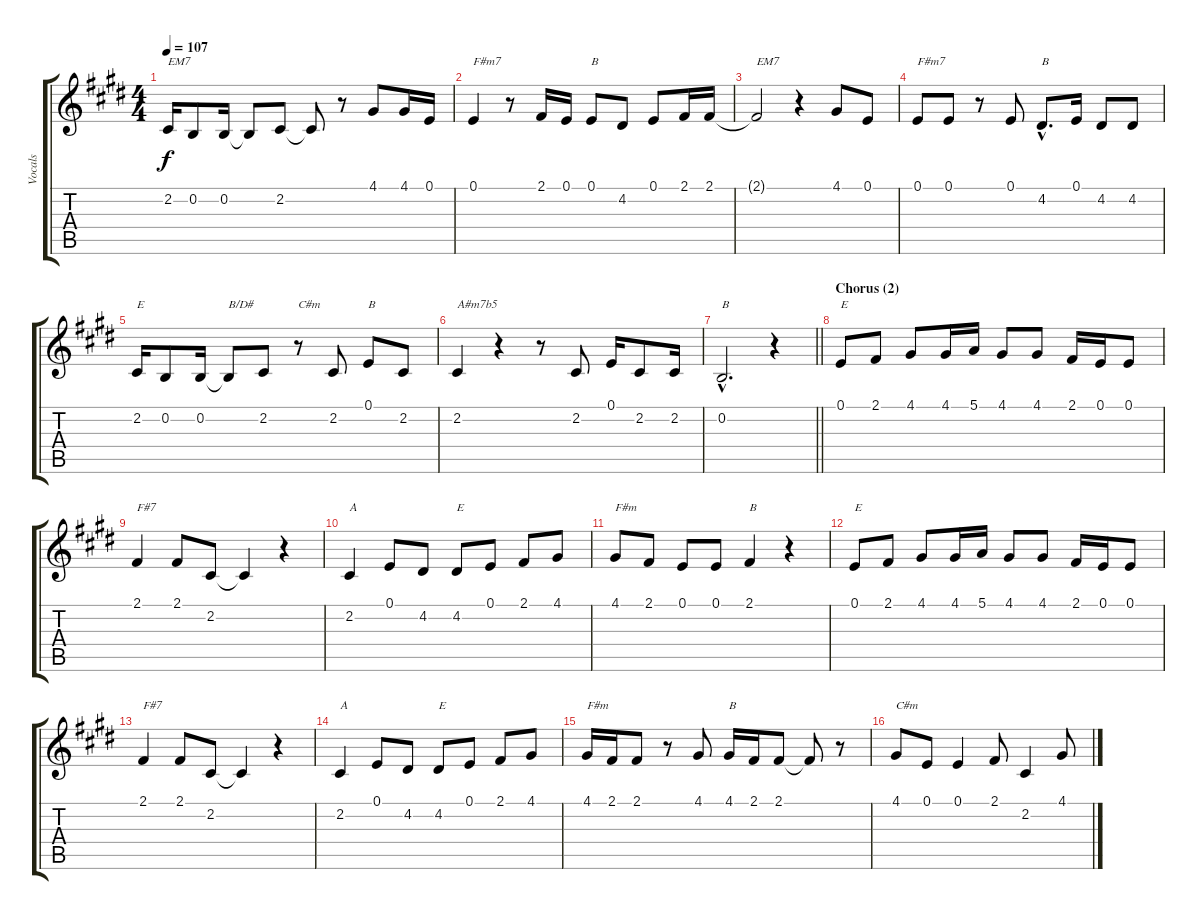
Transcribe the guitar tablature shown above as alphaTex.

\track ("Vocals" "Vocals") {instrument sopranosax}
\staff {score tabs}
\tuning (E4 B3 G3 D3 A2 E2) {hide}
\ts (4 4)
\tempo 107
\clef g2
\ks e
2.2.16{txt "EM7" dy f} 0.2.8 0.2.16 0.2{t}.8 2.2.8 2.2{t}.8 r.8 4.1.8 4.1.16 0.1.16 |
0.1.4{txt "F#m7"} r.8 2.1.16 0.1.16 0.1.8{txt "B"} 4.2.8 0.1.8 2.1.16 2.1.16 |
2.1{t}.2{txt "EM7"} r.4 4.1.8 0.1.8 |
0.1.8{txt "F#m7"} 0.1.8 r.8 0.1.8 4.2{hac}.8{d txt "B"} 0.1.16 4.2.8 4.2.8 |
2.2.16{txt "E"} 0.2.8 0.2.16 0.2{t}.8{txt "B/D#"} 2.2.8 r.8{txt "C#m"} 2.2.8 0.1.8{txt "B"} 2.2.8 |
2.2.4{txt "A#m7b5"} r.4 r.8 2.2.8 0.1.16 2.2.8 2.2.16 |
\barLineRight lightlight
0.2{hac}.2{d txt "B"} r.4 |
\section ("" "Chorus (2)")
0.1.8{txt "E"} 2.1.8 4.1.8 4.1.16 5.1.16 4.1.8 4.1.8 2.1.16 0.1.16 0.1.8 |
2.1.4{txt "F#7"} 2.1.8 2.2.8 2.2{t}.4 r.4 |
2.2.4{txt "A"} 0.1.8 4.2.8 4.2.8{txt "E"} 0.1.8 2.1.8 4.1.8 |
4.1.8{txt "F#m"} 2.1.8 0.1.8 0.1.8 2.1.4{txt "B"} r.4 |
0.1.8{txt "E"} 2.1.8 4.1.8 4.1.16 5.1.16 4.1.8 4.1.8 2.1.16 0.1.16 0.1.8 |
2.1.4{txt "F#7"} 2.1.8 2.2.8 2.2{t}.4 r.4 |
2.2.4{txt "A"} 0.1.8 4.2.8 4.2.8{txt "E"} 0.1.8 2.1.8 4.1.8 |
4.1.16{txt "F#m"} 2.1.16 2.1.8 r.8 4.1.8 4.1.16{txt "B"} 2.1.16 2.1.8 2.1{t}.8 r.8 |
4.1.8{txt "C#m"} 0.1.8 0.1.4 2.1.8 2.2.4 4.1.8
